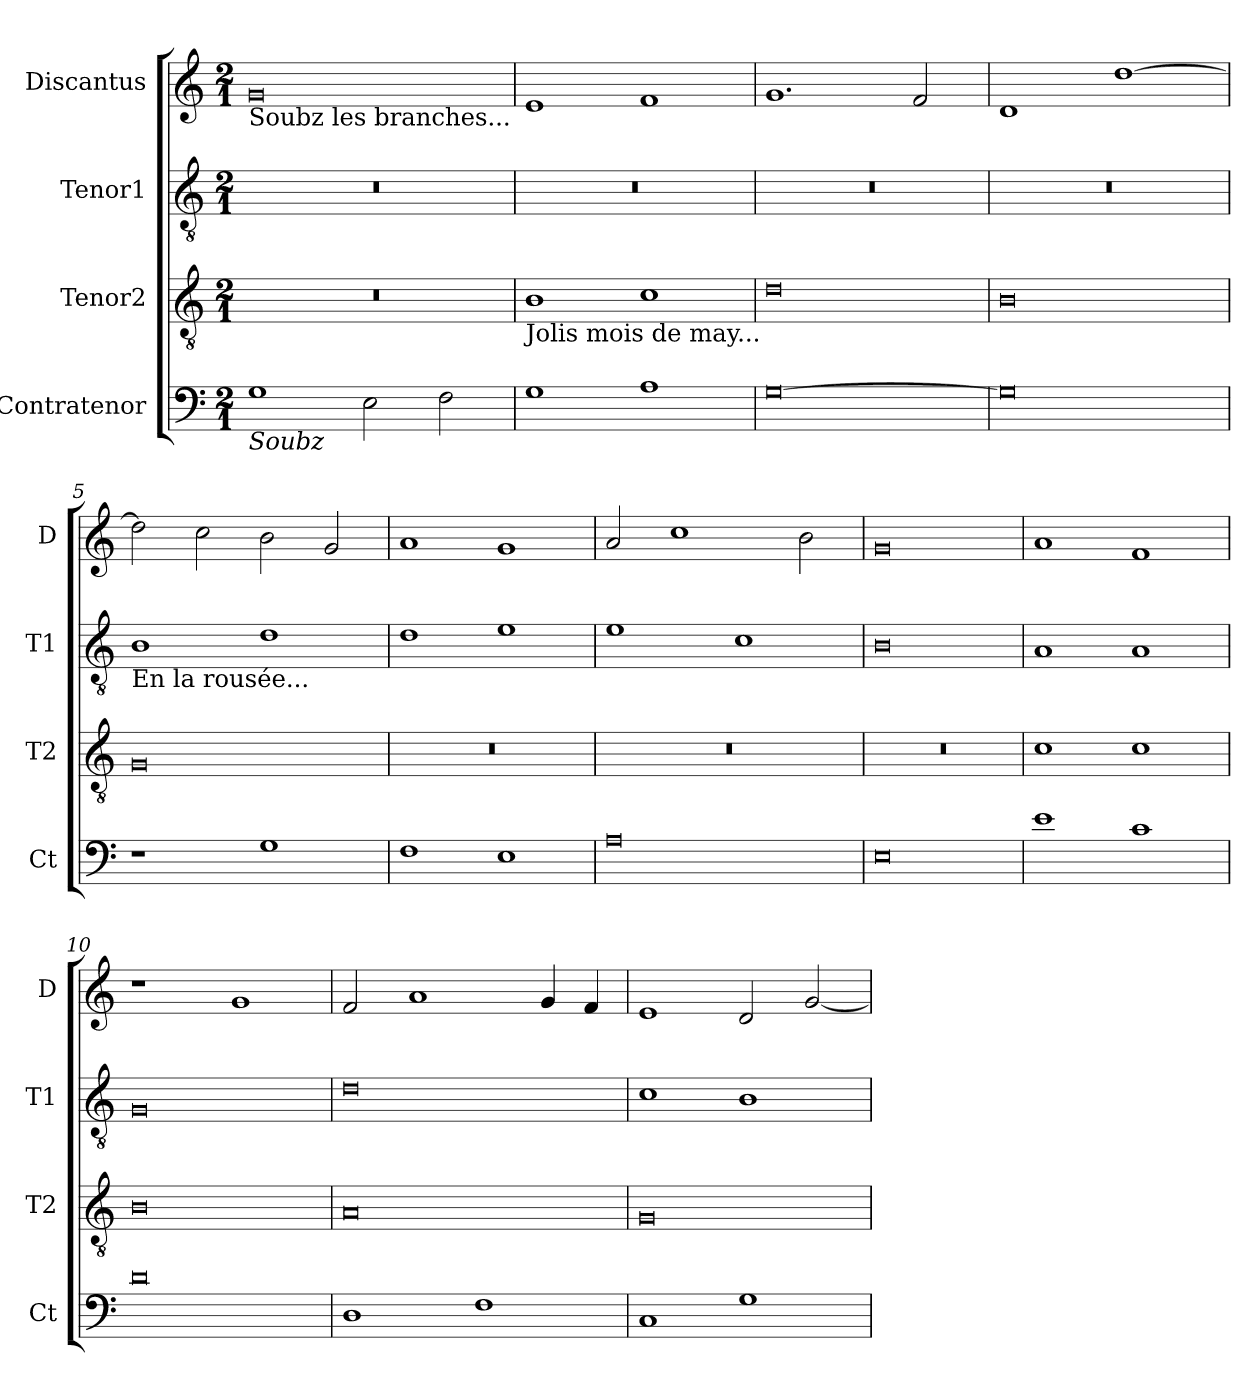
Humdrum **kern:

**kern	**kern	**kern	**kern
*part4	*part3	*part2	*part1
*staff4	*staff3	*staff2	*staff1
*I"Contratenor	*I"Tenor2	*I"Tenor1	*I"Discantus
*I'Ct	*I'T2	*I'T1	*I'D
*clefF4	*clefGv2	*clefGv2	*clefG2
*k[]	*k[]	*k[]	*k[]
*M2/1	*M2/1	*M2/1	*M2/1
=1	=1	=1	=1
!	!	!	!LO:TX:b:t=Soubz les branches...
!LO:TX:b:i:t=Soubz	!	!	!
1G	0r	0r	0g
2E	.	.	.
2F	.	.	.
=2	=2	=2	=2
!	!LO:TX:b:t=Jolis mois de may...	!	!
1G	1B	0r	1e
1A	1c	.	1f
=3	=3	=3	=3
[0G	0d	0r	1.g
.	.	.	2f
=4	=4	=4	=4
0G]	0B	0r	1d
.	.	.	[1dd
=5	=5	=5	=5
!	!	!LO:TX:b:t=En la rousée...	!
1r	0G	1B	2dd]
.	.	.	2cc
1G	.	1d	2b
.	.	.	2g
=6	=6	=6	=6
1F	0r	1d	1a
1E	.	1e	1g
=7	=7	=7	=7
0A	0r	1e	2a
.	.	.	1cc
.	.	1c	.
.	.	.	2b
=8	=8	=8	=8
0E	0r	0B	0g
=9	=9	=9	=9
1e	1c	1A	1a
1c	1c	1A	1f
=10	=10	=10	=10
0d	0B	0G	1r
.	.	.	1g
=11	=11	=11	=11
1D	0A	0d	2f
.	.	.	1a
1F	.	.	.
.	.	.	4g
.	.	.	4f
=12	=12	=12	=12
1C	0G	1c	1e
1G	.	1B	2d
.	.	.	[2g
=	=	=	=
*-	*-	*-	*-
